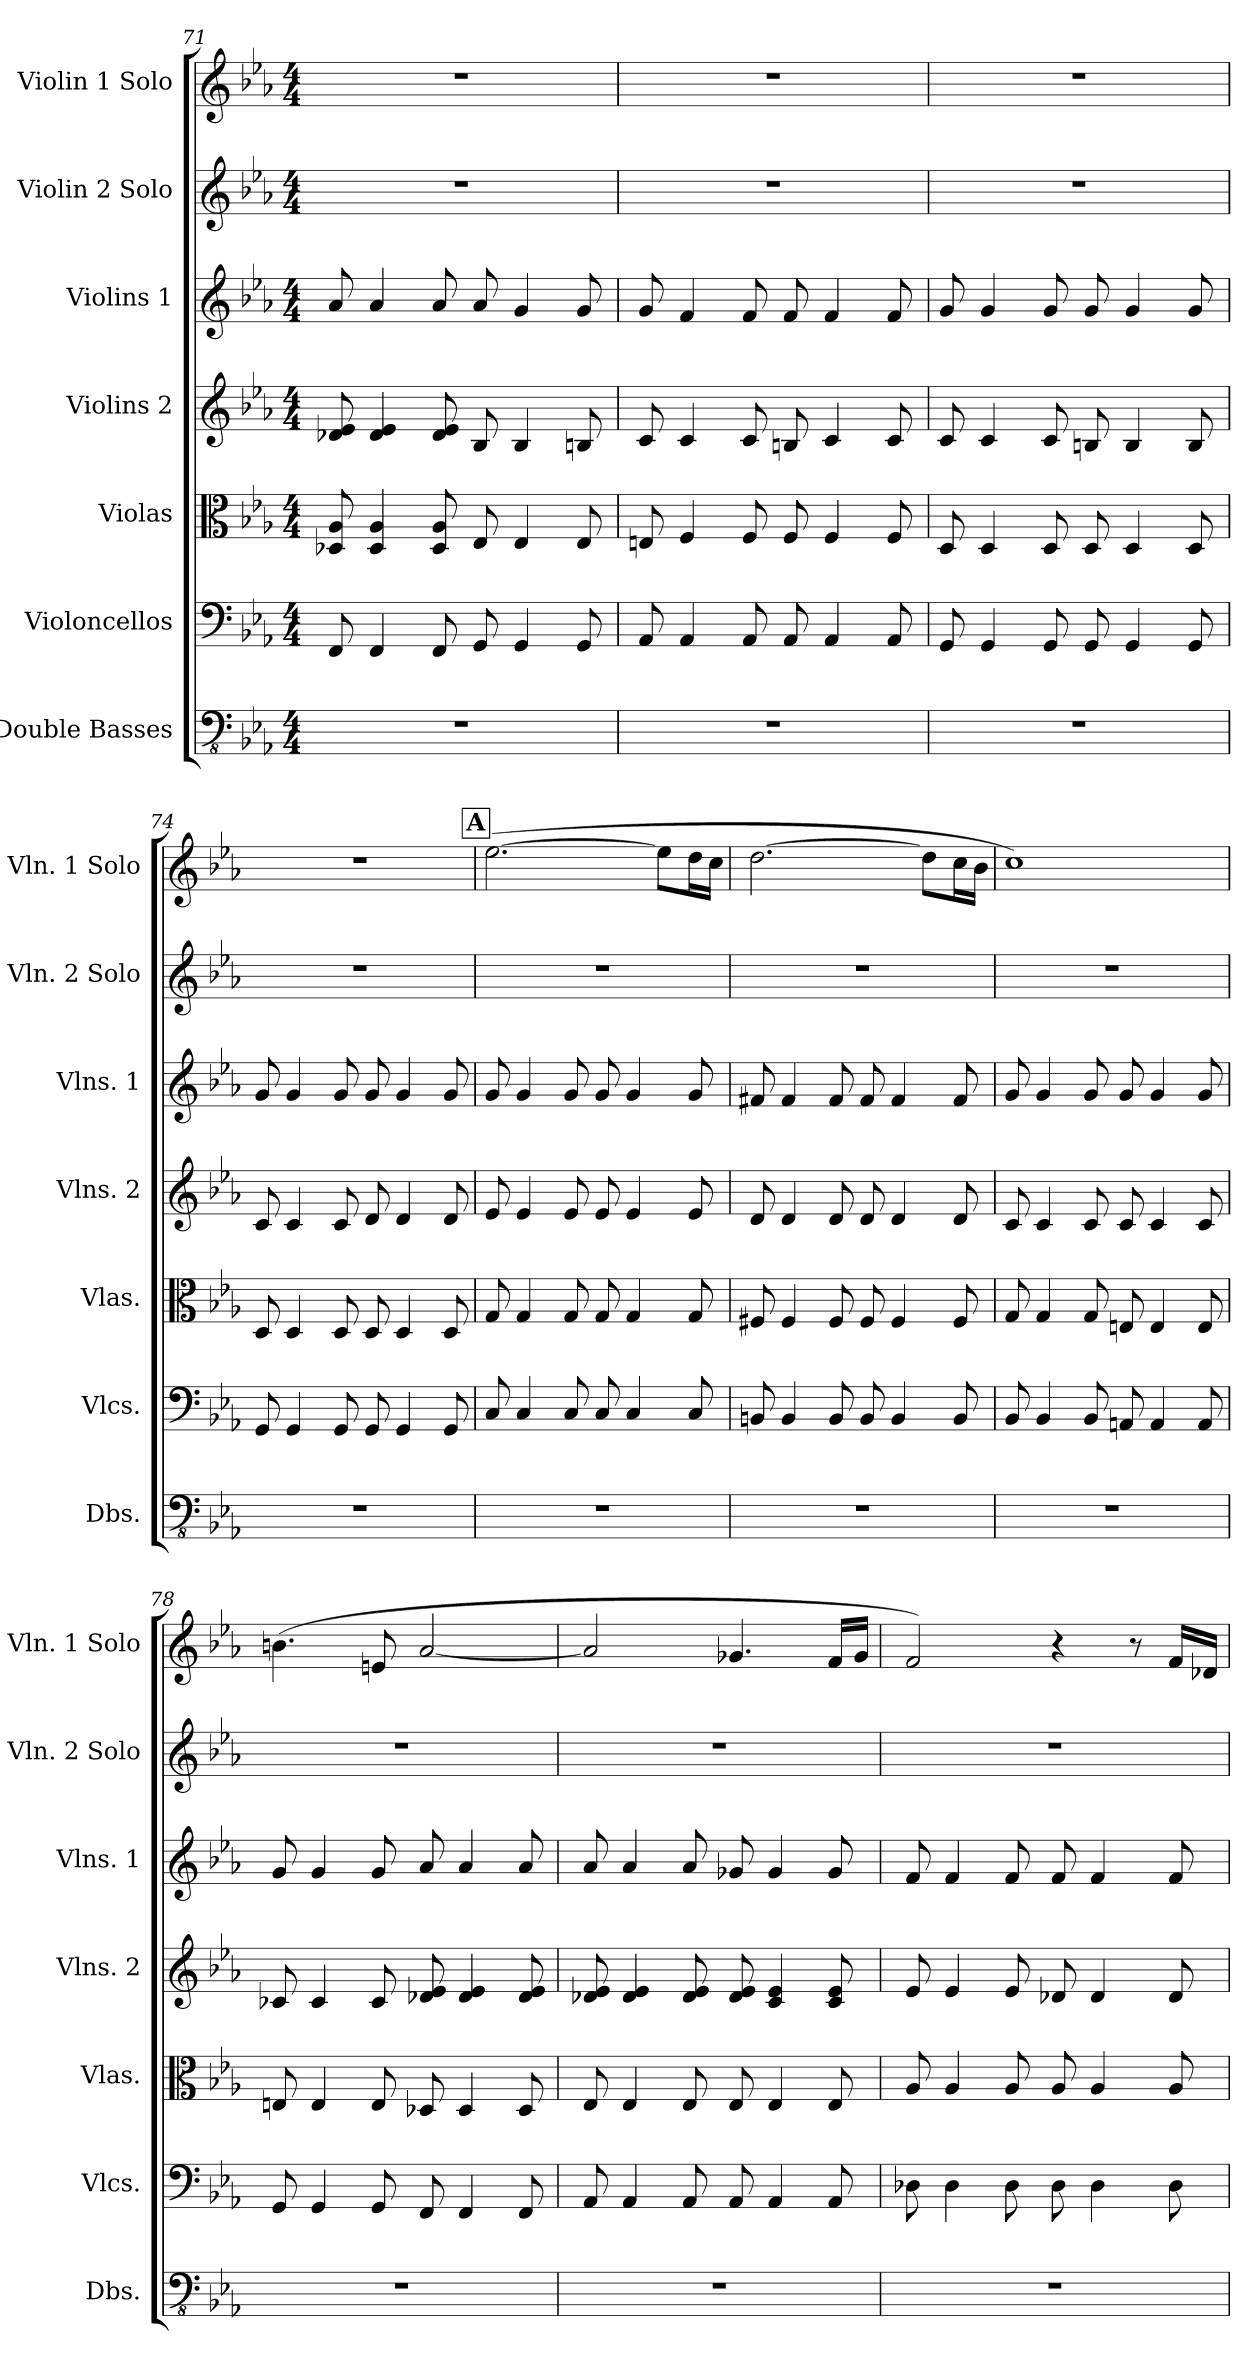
**kern	**kern	**kern	**kern	**kern	**kern	**kern	**dynam
*part7	*part6	*part5	*part4	*part3	*part2	*part1	*part1
*staff7	*staff6	*staff5	*staff4	*staff3	*staff2	*staff1	*staff1
*I"Double Basses	*I"Violoncellos	*I"Violas	*I"Violins 2	*I"Violins 1	*I"Violin 2 Solo	*I"Violin 1 Solo	*
*I'Dbs.	*I'Vlcs.	*I'Vlas.	*I'Vlns. 2	*I'Vlns. 1	*I'Vln. 2 Solo	*I'Vln. 1 Solo	*
*clefFv4	*clefF4	*clefC3	*clefG2	*clefG2	*clefG2	*clefG2	*
*k[b-e-a-]	*k[b-e-a-]	*k[b-e-a-]	*k[b-e-a-]	*k[b-e-a-]	*k[b-e-a-]	*k[b-e-a-]	*
*M4/4	*M4/4	*M4/4	*M4/4	*M4/4	*M4/4	*M4/4	*
=71	=71	=71	=71	=71	=71	=71	=71
1r	8FF/	8D-X/ 8A-/	8d-X/ 8e-/	8a-/	1r	1r	.
.	4FF/	4D-/ 4A-/	4d-/ 4e-/	4a-/	.	.	.
.	8FF/	8D-/ 8A-/	8d-/ 8e-/	8a-/	.	.	.
.	8GG/	8E-/	8B-/	8a-/	.	.	.
.	4GG/	4E-/	4B-/	4g/	.	.	.
.	8GG/	8E-/	8Bn/	8g/	.	.	.
!!LO:PB:g=z
=72	=72	=72	=72	=72	=72	=72	=72
1r	8AA-/	8En/	8c/	8g/	1r	1r	.
.	4AA-/	4F/	4c/	4f/	.	.	.
.	8AA-/	8F/	8c/	8f/	.	.	.
.	8AA-/	8F/	8Bn/	8f/	.	.	.
.	4AA-/	4F/	4c/	4f/	.	.	.
.	8AA-/	8F/	8c/	8f/	.	.	.
=73	=73	=73	=73	=73	=73	=73	=73
1r	8GG/	8D/	8c/	8g/	1r	1r	.
.	4GG/	4D/	4c/	4g/	.	.	.
.	8GG/	8D/	8c/	8g/	.	.	.
.	8GG/	8D/	8Bn/	8g/	.	.	.
.	4GG/	4D/	4B/	4g/	.	.	.
.	8GG/	8D/	8B/	8g/	.	.	.
=74	=74	=74	=74	=74	=74	=74	=74
1r	8GG/	8D/	8c/	8g/	1r	1r	.
.	4GG/	4D/	4c/	4g/	.	.	.
.	8GG/	8D/	8c/	8g/	.	.	.
.	8GG/	8D/	8d/	8g/	.	.	.
.	4GG/	4D/	4d/	4g/	.	.	.
.	8GG/	8D/	8d/	8g/	.	.	.
!!LO:REH:place=s1:a:B:fs=14.7791:t=A
=75	=75	=75	=75	=75	=75	=75	=75
!	!	!	!	!	!	!	!LO:DY:b
!	!	!	!	!	!	!	!LO:DY:n=1:b
1r	8C/	8G/	8e-/	8g/	1r	([2.ee-\	mp other-dynamics
.	4C/	4G/	4e-/	4g/	.	.	.
.	8C/	8G/	8e-/	8g/	.	.	.
.	8C/	8G/	8e-/	8g/	.	.	.
.	4C/	4G/	4e-/	4g/	.	.	.
.	.	.	.	.	.	8ee-\L]	.
.	8C/	8G/	8e-/	8g/	.	16dd\L	.
.	.	.	.	.	.	16cc\JJ	.
=76	=76	=76	=76	=76	=76	=76	=76
1r	8BBn/	8F#X/	8d/	8f#X/	1r	[2.dd\	.
.	4BB/	4F#/	4d/	4f#/	.	.	.
.	8BB/	8F#/	8d/	8f#/	.	.	.
.	8BB/	8F#/	8d/	8f#/	.	.	.
.	4BB/	4F#/	4d/	4f#/	.	.	.
.	.	.	.	.	.	8dd\L]	.
.	8BB/	8F#/	8d/	8f#/	.	16cc\L	.
.	.	.	.	.	.	16b-\JJ	.
!!LO:LB:g=z
=77	=77	=77	=77	=77	=77	=77	=77
1r	8BB-/	8G/	8c/	8g/	1r	1cc)	.
.	4BB-/	4G/	4c/	4g/	.	.	.
.	8BB-/	8G/	8c/	8g/	.	.	.
.	8AAn/	8En/	8c/	8g/	.	.	.
.	4AA/	4E/	4c/	4g/	.	.	.
.	8AA/	8E/	8c/	8g/	.	.	.
=78	=78	=78	=78	=78	=78	=78	=78
1r	8GG/	8En/	8c-X/	8g/	1r	(4.bn\	.
.	4GG/	4E/	4c-/	4g/	.	.	.
.	8GG/	8E/	8c-/	8g/	.	8en/	.
.	8FF/	8D-X/	8d-X/ 8e-/	8a-/	.	[2a-/	.
.	4FF/	4D-/	4d-/ 4e-/	4a-/	.	.	.
.	8FF/	8D-/	8d-/ 8e-/	8a-/	.	.	.
=79	=79	=79	=79	=79	=79	=79	=79
1r	8AA-/	8E-/	8d-X/ 8e-/	8a-/	1r	2a-/]	.
.	4AA-/	4E-/	4d-/ 4e-/	4a-/	.	.	.
.	8AA-/	8E-/	8d-/ 8e-/	8a-/	.	.	.
.	8AA-/	8E-/	8d-/ 8e-/	8g-X/	.	4.g-X/	.
.	4AA-/	4E-/	4c/ 4e-/	4g-/	.	.	.
.	8AA-/	8E-/	8c/ 8e-/	8g-/	.	16f/LL	.
.	.	.	.	.	.	16g-/JJ	.
=80	=80	=80	=80	=80	=80	=80	=80
1r	8D-X\	8A-/	8e-/	8f/	1r	2f/)	.
.	4D-\	4A-/	4e-/	4f/	.	.	.
.	8D-\	8A-/	8e-/	8f/	.	.	.
.	8D-\	8A-/	8d-X/	8f/	.	4r	.
.	4D-\	4A-/	4d-/	4f/	.	.	.
.	.	.	.	.	.	8r	.
.	8D-\	8A-/	8d-/	8f/	.	16f/LL	.
.	.	.	.	.	.	16d-X/JJ	.
=	=	=	=	=	=	=	=
*-	*-	*-	*-	*-	*-	*-	*-
